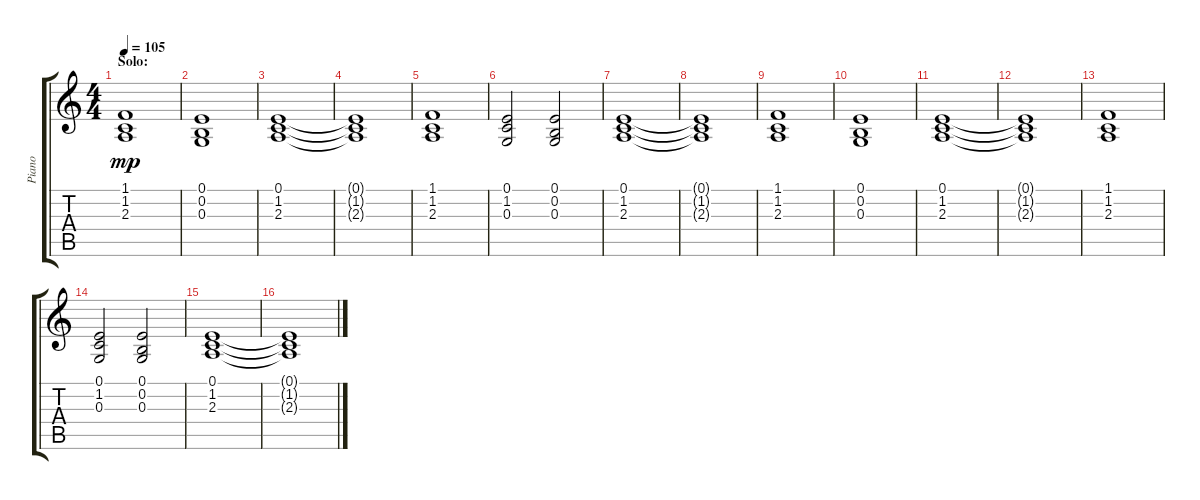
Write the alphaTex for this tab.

\track ("Piano" "Piano") {instrument synthstrings1}
\staff {score tabs}
\tuning (E4 B3 G3 D3 A2 E2) {hide}
\ts (4 4)
\section ("" "Solo:")
\tempo 105
\clef g2
\ks c
(1.1 1.2 2.3).1{dy mp} |
(0.1 0.2 0.3).1 |
(0.1 1.2 2.3).1 |
(0.1{t} 1.2{t} 2.3{t}).1 |
(1.1 1.2 2.3).1 |
(0.1 1.2 0.3).2 (0.1 0.2 0.3).2 |
(0.1 1.2 2.3).1 |
(0.1{t} 1.2{t} 2.3{t}).1 |
(1.1 1.2 2.3).1 |
(0.1 0.2 0.3).1 |
(0.1 1.2 2.3).1 |
(0.1{t} 1.2{t} 2.3{t}).1 |
(1.1 1.2 2.3).1 |
(0.1 1.2 0.3).2 (0.1 0.2 0.3).2 |
(0.1 1.2 2.3).1 |
(0.1{t} 1.2{t} 2.3{t}).1
